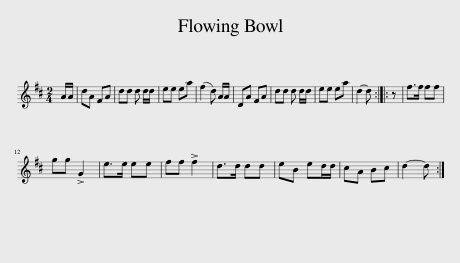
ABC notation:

X:1
L:1/8
M:2/4
I:linebreak $
K:none
V:1 treble transpose="8 "
V:1
[K:D] A/A/ | dA FA | dd d d/d/ | ee ea | (f2 d) A/A/ | %5
 DA FA | dd d d/d/ | ee ea | d2- d :: z | %10
 f>f ff |$ gg !>!G2 | e>e ee | ff !>!f2 | d>d dd | %15
 eB ed/d/ | cA Bc | d2- d :| %18
